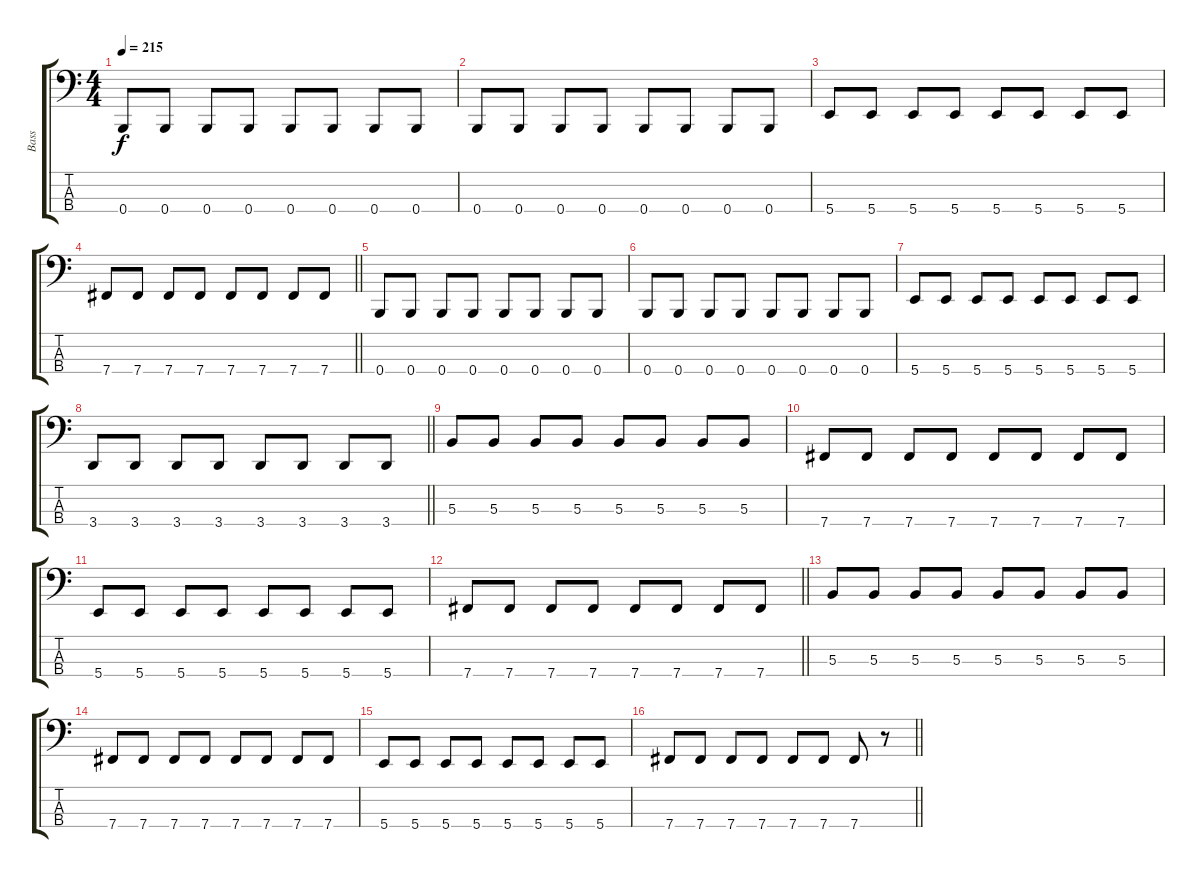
\track ("Bass" "Bass") {instrument electricbassfinger}
\staff {score tabs}
\tuning (E2 B1 Gb1 B0) {hide}
\ts (4 4)
\tempo 215
\clef f4
\ks c
0.4.8{dy f} 0.4.8 0.4.8 0.4.8 0.4.8 0.4.8 0.4.8 0.4.8 |
0.4.8 0.4.8 0.4.8 0.4.8 0.4.8 0.4.8 0.4.8 0.4.8 |
5.4.8 5.4.8 5.4.8 5.4.8 5.4.8 5.4.8 5.4.8 5.4.8 |
\barLineRight lightlight
7.4.8 7.4.8 7.4.8 7.4.8 7.4.8 7.4.8 7.4.8 7.4.8 |
0.4.8 0.4.8 0.4.8 0.4.8 0.4.8 0.4.8 0.4.8 0.4.8 |
0.4.8 0.4.8 0.4.8 0.4.8 0.4.8 0.4.8 0.4.8 0.4.8 |
5.4.8 5.4.8 5.4.8 5.4.8 5.4.8 5.4.8 5.4.8 5.4.8 |
\barLineRight lightlight
3.4.8 3.4.8 3.4.8 3.4.8 3.4.8 3.4.8 3.4.8 3.4.8 |
5.3.8 5.3.8 5.3.8 5.3.8 5.3.8 5.3.8 5.3.8 5.3.8 |
7.4.8 7.4.8 7.4.8 7.4.8 7.4.8 7.4.8 7.4.8 7.4.8 |
5.4.8 5.4.8 5.4.8 5.4.8 5.4.8 5.4.8 5.4.8 5.4.8 |
\barLineRight lightlight
7.4.8 7.4.8 7.4.8 7.4.8 7.4.8 7.4.8 7.4.8 7.4.8 |
5.3.8 5.3.8 5.3.8 5.3.8 5.3.8 5.3.8 5.3.8 5.3.8 |
7.4.8 7.4.8 7.4.8 7.4.8 7.4.8 7.4.8 7.4.8 7.4.8 |
5.4.8 5.4.8 5.4.8 5.4.8 5.4.8 5.4.8 5.4.8 5.4.8 |
\barLineRight lightlight
7.4.8 7.4.8 7.4.8 7.4.8 7.4.8 7.4.8 7.4.8 r.8
